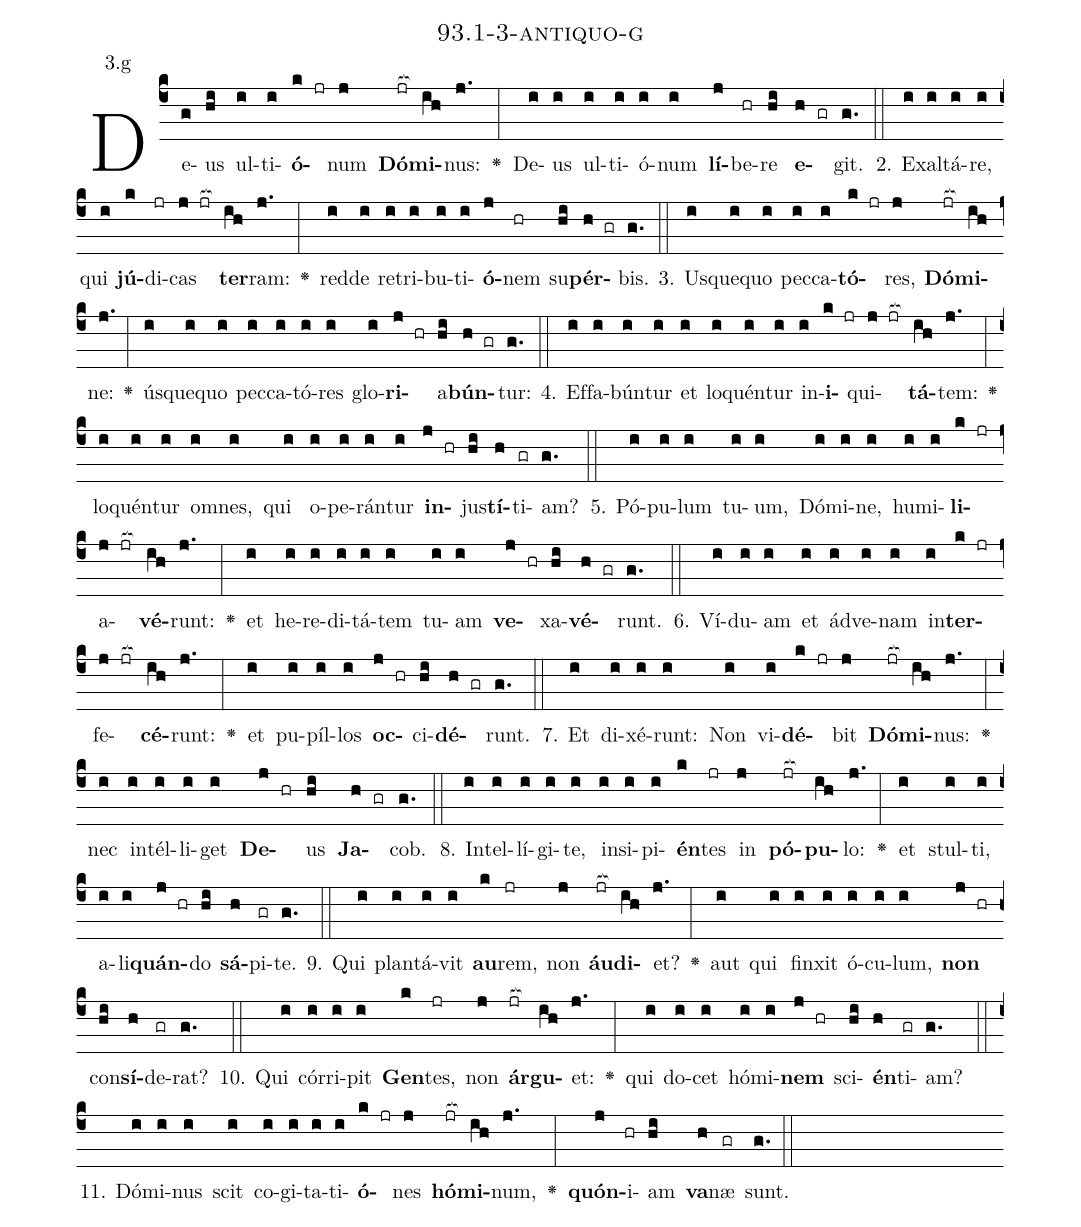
name: 93.1-3-antiquo-g;
annotation: 3.g;
%%
(c4)De(g)us(hi) ul(i)ti(i)<b>ó</b>(k jr)num(j) <b>Dó</b>(jr[ocb:1{])<b>mi</b>(ih[ocb:0}])nus:(j.) <v>\greheightstar</v>(:) De(i)us(i) ul(i)ti(i)ó(i)num(i) <b>lí</b>(j)be(hr)re(hi) <b>e</b>(h gr)git.(g.) (::)
2. Ex(i)al(i)tá(i)re,(i) qui(i) <b>jú</b>(k)di(jr)cas(j jr[ocb:1{]) <b>ter</b>(ih[ocb:0}])ram:(j.) <v>\greheightstar</v>(:) red(i)de(i) re(i)tri(i)bu(i)ti(i)<b>ó</b>(j)nem(hr) su(hi)<b>pér</b>(h gr)bis.(g.) (::)
3. Us(i)que(i)quo(i) pec(i)ca(i)<b>tó</b>(k jr)res,(j) <b>Dó</b>(jr[ocb:1{])<b>mi</b>(ih[ocb:0}])ne:(j.) <v>\greheightstar</v>(:) ús(i)que(i)quo(i) pec(i)ca(i)tó(i)res(i) glo(i)<b>ri</b>(j hr)a(hi)<b>bún</b>(h gr)tur:(g.) (::)
4. Ef(i)fa(i)bún(i)tur(i) et(i) lo(i)quén(i)tur(i) in(i)<b>i</b>(k jr)qui(j jr[ocb:1{])<b>tá</b>(ih[ocb:0}])tem:(j.) <v>\greheightstar</v>(:) lo(i)quén(i)tur(i) om(i)nes,(i) qui(i) o(i)pe(i)rán(i)tur(i) <b>in</b>(j hr)jus(hi)<b>tí</b>(h)ti(gr)am?(g.) (::)
5. Pó(i)pu(i)lum(i) tu(i)um,(i) Dó(i)mi(i)ne,(i) hu(i)mi(i)<b>li</b>(k jr)a(j jr[ocb:1{])<b>vé</b>(ih[ocb:0}])runt:(j.) <v>\greheightstar</v>(:) et(i) he(i)re(i)di(i)tá(i)tem(i) tu(i)am(i) <b>ve</b>(j hr)xa(hi)<b>vé</b>(h gr)runt.(g.) (::)
6. Ví(i)du(i)am(i) et(i) ád(i)ve(i)nam(i) in(i)<b>ter</b>(k jr)fe(j jr[ocb:1{])<b>cé</b>(ih[ocb:0}])runt:(j.) <v>\greheightstar</v>(:) et(i) pu(i)píl(i)los(i) <b>oc</b>(j hr)ci(hi)<b>dé</b>(h gr)runt.(g.) (::)
7. Et(i) di(i)xé(i)runt:(i) Non(i) vi(i)<b>dé</b>(k jr)bit(j) <b>Dó</b>(jr[ocb:1{])<b>mi</b>(ih[ocb:0}])nus:(j.) <v>\greheightstar</v>(:) nec(i) in(i)tél(i)li(i)get(i) <b>De</b>(j hr)us(hi) <b>Ja</b>(h gr)cob.(g.) (::)
8. In(i)tel(i)lí(i)gi(i)te,(i) in(i)si(i)pi(i)<b>én</b>(k)tes(jr) in(j) <b>pó</b>(jr[ocb:1{])<b>pu</b>(ih[ocb:0}])lo:(j.) <v>\greheightstar</v>(:) et(i) stul(i)ti,(i) a(i)li(i)<b>quán</b>(j hr)do(hi) <b>sá</b>(h)pi(gr)te.(g.) (::)
9. Qui(i) plan(i)tá(i)vit(i) <b>au</b>(k)rem,(jr) non(j) <b>áu</b>(jr[ocb:1{])<b>di</b>(ih[ocb:0}])et?(j.) <v>\greheightstar</v>(:) aut(i) qui(i) fin(i)xit(i) ó(i)cu(i)lum,(i) <b>non</b>(j hr) con(hi)<b>sí</b>(h)de(gr)rat?(g.) (::)
10. Qui(i) cór(i)ri(i)pit(i) <b>Gen</b>(k)tes,(jr) non(j) <b>ár</b>(jr[ocb:1{])<b>gu</b>(ih[ocb:0}])et:(j.) <v>\greheightstar</v>(:) qui(i) do(i)cet(i) hó(i)mi(i)<b>nem</b>(j hr) sci(hi)<b>én</b>(h)ti(gr)am?(g.) (::)
11. Dó(i)mi(i)nus(i) scit(i) co(i)gi(i)ta(i)ti(i)<b>ó</b>(k jr)nes(j) <b>hó</b>(jr[ocb:1{])<b>mi</b>(ih[ocb:0}])num,(j.) <v>\greheightstar</v>(:) <b>quón</b>(j)i(hr)am(hi) <b>va</b>(h)næ(gr) sunt.(g.) (::)
